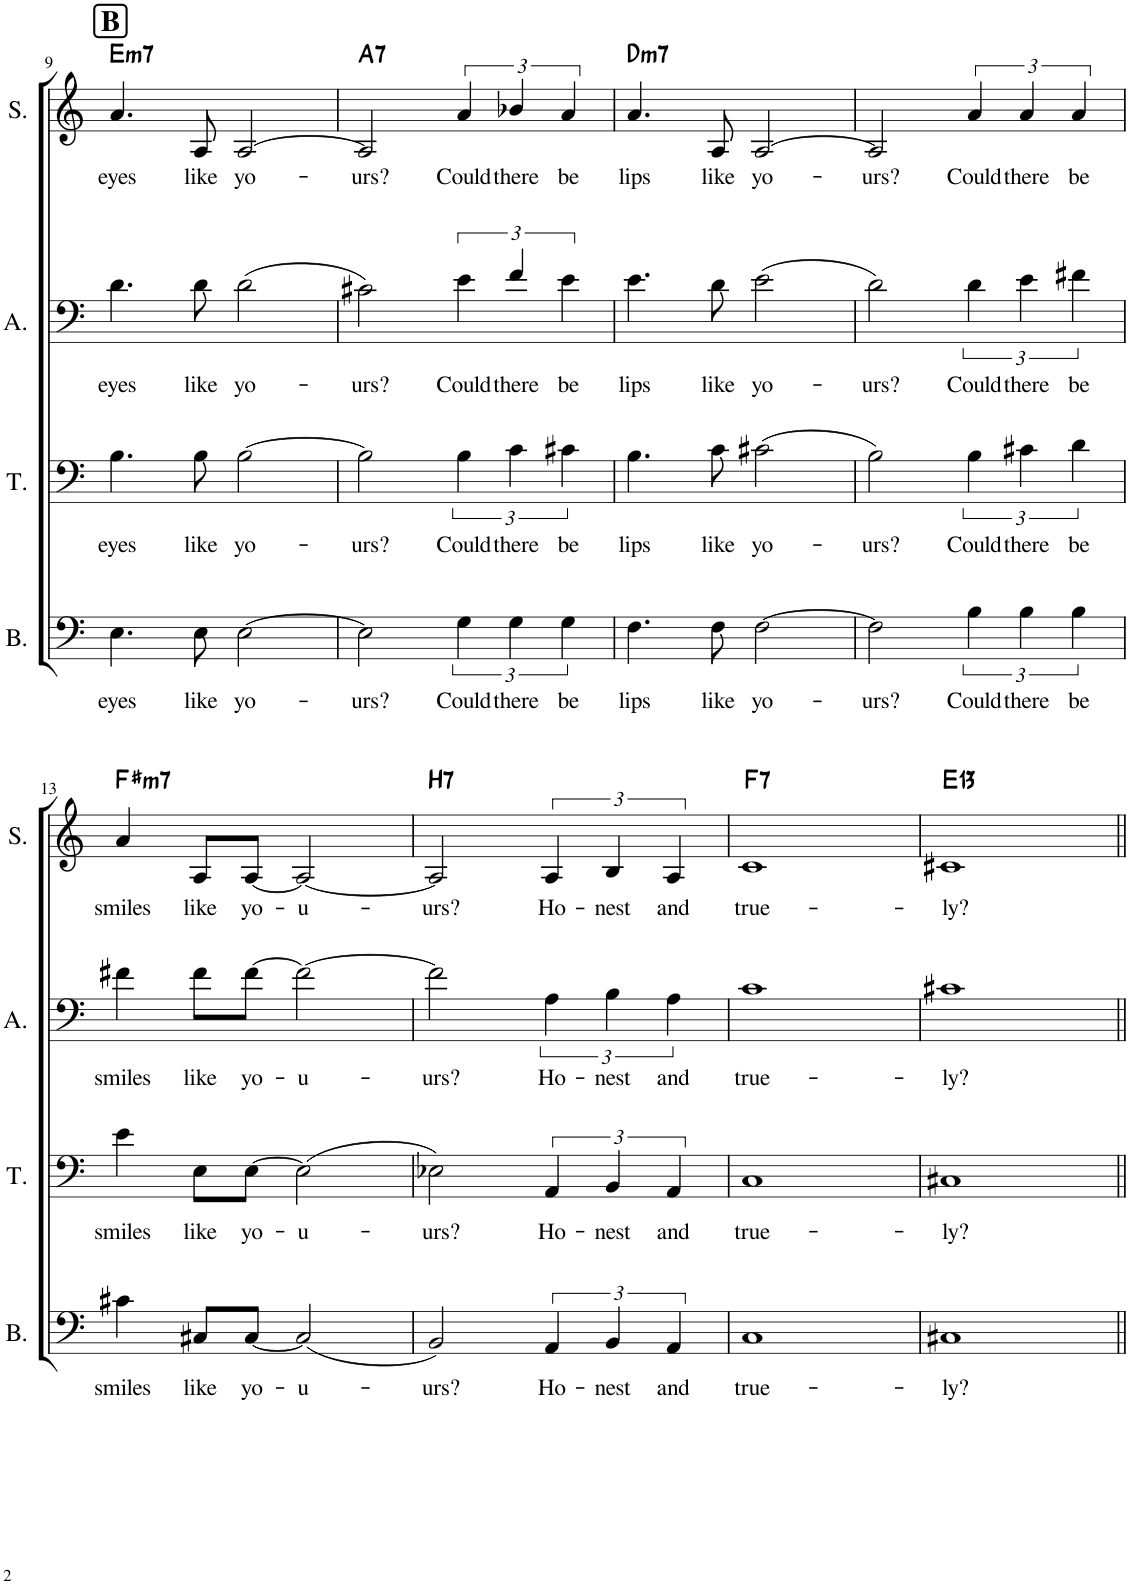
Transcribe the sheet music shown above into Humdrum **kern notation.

**kern	**text	**kern	**text	**kern	**text	**kern	**text	**harte
*part4	*part4	*part3	*part3	*part2	*part2	*part1	*part1	*part1
*staff4	*staff4	*staff3	*staff3	*staff2	*staff2	*staff1	*staff1	*
*I"Bass	*	*I"Tenor	*	*I"Alto	*	*I"Soprano	*	*
*I'B.	*	*I'T.	*	*I'A.	*	*I'S.	*	*
!!LO:PB:g=z
*clefF4	*	*clefF4	*	*clefF4	*	*clefG2	*	*
*k[]	*	*k[]	*	*k[]	*	*k[]	*	*
*M4/4	*	*M4/4	*	*M4/4	*	*M4/4	*	*
*met(c)	*	*met(c)	*	*met(c)	*	*met(c)	*	*
!!LO:REH:place=s1:a:B:cj:fs=14:t=B
=9	=9	=9	=9	=9	=9	=9	=9	=9
!	!LO:LY:b	!	!LO:LY:b	!	!LO:LY:b	!	!LO:LY:b	!LO:H:kt=m7
4.E\	eyes	4.B\	eyes	4.d\	eyes	4.a/	eyes	E:min7
!	!LO:LY:b	!	!LO:LY:b	!	!LO:LY:b	!	!LO:LY:b	!
8E\	like	8B\	like	8d\	like	8A/	like	.
!	!LO:LY:b	!	!LO:LY:b	!	!LO:LY:b	!	!LO:LY:b	!
[2E\	yo-	[2B\	yo-	(2d\	yo-	[>2A/	yo-	.
=10	=10	=10	=10	=10	=10	=10	=10	=10
!	!LO:LY:b	!	!LO:LY:b	!	!LO:LY:b	!	!LO:LY:b	!LO:H:kt=7
2E\]	-urs?	2B\]	-urs?	2c#X\)	-urs?	2A/]	-urs?	A:7
!	!LO:LY:b	!	!LO:LY:b	!	!LO:LY:b	!	!LO:LY:b	!
6G\	Could	6B\	Could	6e\	Could	6a/	Could	.
!	!LO:LY:b	!	!LO:LY:b	!	!LO:LY:b	!	!LO:LY:b	!
6G\	there	6c\	there	6f/	there	6b-X/	there	.
!	!LO:LY:b	!	!LO:LY:b	!	!LO:LY:b	!	!LO:LY:b	!
6G\	be	6c#X\	be	6e\	be	6a/	be	.
=11	=11	=11	=11	=11	=11	=11	=11	=11
!	!LO:LY:b	!	!LO:LY:b	!	!LO:LY:b	!	!LO:LY:b	!LO:H:kt=m7
4.F\	lips	4.B\	lips	4.e\	lips	4.a/	lips	D:min7
!	!LO:LY:b	!	!LO:LY:b	!	!LO:LY:b	!	!LO:LY:b	!
8F\	like	8c\	like	8d\	like	8A/	like	.
!	!LO:LY:b	!	!LO:LY:b	!	!LO:LY:b	!	!LO:LY:b	!
[2F\	yo-	(2c#X\	yo-	(2e\	yo-	[>2A/	yo-	.
=12	=12	=12	=12	=12	=12	=12	=12	=12
!	!LO:LY:b	!	!LO:LY:b	!	!LO:LY:b	!	!LO:LY:b	!
2F\]	-urs?	2B\)	-urs?	2d\)	-urs?	2A/]	-urs?	.
!	!LO:LY:b	!	!LO:LY:b	!	!LO:LY:b	!	!LO:LY:b	!
6B\	Could	6B\	Could	6d\	Could	6a/	Could	.
!	!LO:LY:b	!	!LO:LY:b	!	!LO:LY:b	!	!LO:LY:b	!
6B\	there	6c#X\	there	6e\	there	6a/	there	.
!	!LO:LY:b	!	!LO:LY:b	!	!LO:LY:b	!	!LO:LY:b	!
6B\	be	6d\	be	6f#X\	be	6a/	be	.
!!LO:LB:g=z
=13	=13	=13	=13	=13	=13	=13	=13	=13
!	!LO:LY:b	!	!LO:LY:b	!	!LO:LY:b	!	!LO:LY:b	!LO:H:kt=m7
4c#X\	smiles	4e\	smiles	4f#X\	smiles	4a/	smiles	F#:min7
!	!LO:LY:b	!	!LO:LY:b	!	!LO:LY:b	!	!LO:LY:b	!
8C#X/L	like	8E\L	like	8f#\L	like	8A/L	like	.
!	!LO:LY:b	!	!LO:LY:b	!	!LO:LY:b	!	!LO:LY:b	!
[8C#/J	yo-	[8E\J	yo-	[8f#\J	yo-	[<8A/J	yo-	.
!	!LO:LY:b	!	!LO:LY:b	!	!LO:LY:b	!	!LO:LY:b	!
(2C#/]	-u-	(2E\]	-u-	2f#\_	-u-	2A/_	-u-	.
=14	=14	=14	=14	=14	=14	=14	=14	=14
!	!LO:LY:b	!	!LO:LY:b	!	!LO:LY:b	!	!LO:LY:b	!LO:H:kt=H7
2BB/)	-urs?	2E-X\)	-urs?	2f#\]	-urs?	2A/]	-urs?	N
!	!LO:LY:b	!	!LO:LY:b	!	!LO:LY:b	!	!LO:LY:b	!
6AA/	Ho-	6AA/	Ho-	6A\	Ho-	6A/	Ho-	.
!	!LO:LY:b	!	!LO:LY:b	!	!LO:LY:b	!	!LO:LY:b	!
6BB/	-nest	6BB/	-nest	6B\	-nest	6B/	-nest	.
!	!LO:LY:b	!	!LO:LY:b	!	!LO:LY:b	!	!LO:LY:b	!
6AA/	and	6AA/	and	6A\	and	6A/	and	.
=15	=15	=15	=15	=15	=15	=15	=15	=15
!	!LO:LY:b	!	!LO:LY:b	!	!LO:LY:b	!	!LO:LY:b	!LO:H:kt=7
1C	true-	1C	true-	1c	true-	1c	true-	F:7
=16	=16	=16	=16	=16	=16	=16	=16	=16
!	!LO:LY:b	!	!LO:LY:b	!	!LO:LY:b	!	!LO:LY:b	!LO:H:kt=13
1C#X	-ly?	1C#X	-ly?	1c#X	-ly?	1c#X	-ly?	E:9(11,13)
=||	=||	=||	=||	=||	=||	=||	=||	=||
*-	*-	*-	*-	*-	*-	*-	*-	*-
